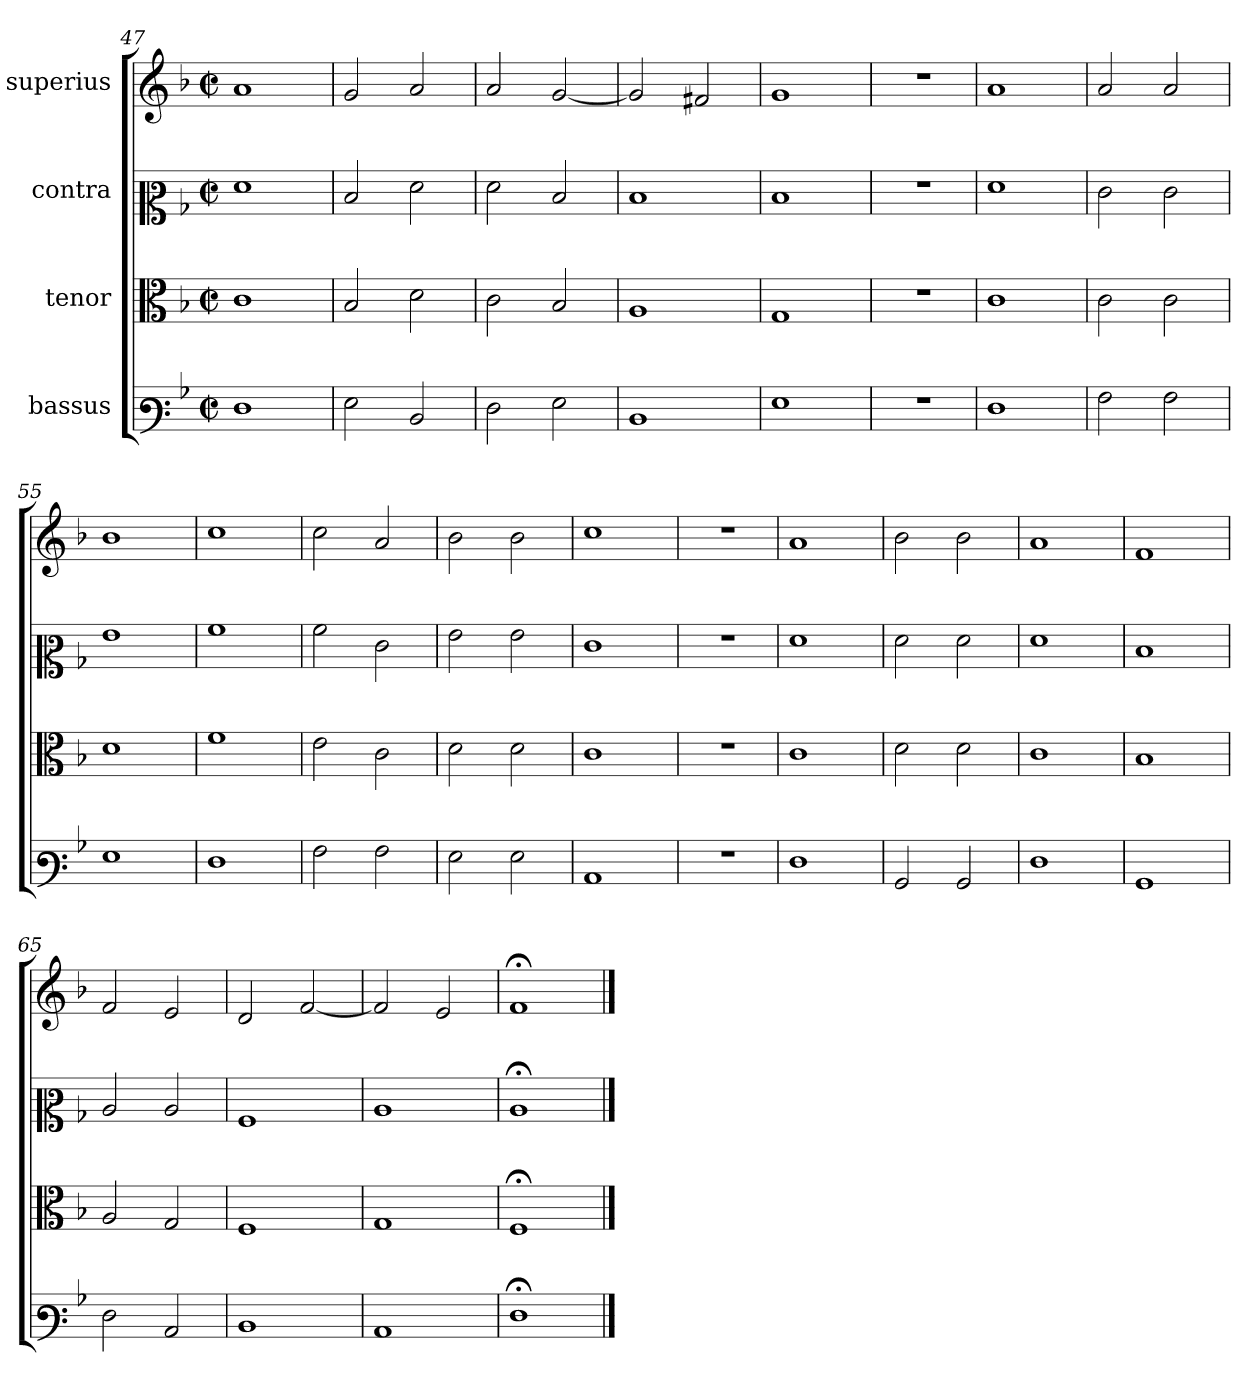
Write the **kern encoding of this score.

**kern	**kern	**kern	**kern
*part4	*part3	*part2	*part1
*staff4	*staff3	*staff2	*staff1
*I"bassus	*I"tenor	*I"contra	*I"superius
*clefF3	*clefC3	*clefC2	*clefG2
*k[b-]	*k[b-]	*k[b-]	*k[b-]
*M2/2	*M2/2	*M2/2	*M2/2
*met(c|)	*met(c|)	*met(c|)	*met(c|)
=47	=47	=47	=47
1F	1c	1f	1a
=48	=48	=48	=48
2G	2B-	2d	2g
2D	2d	2f	2a
=49	=49	=49	=49
2F	2c	2f	2a
2G	2B-	2d	[2g
=50	=50	=50	=50
1D	1A	1d	2g]
.	.	.	2f#X
=51	=51	=51	=51
1G	1G	1d	1g
=52	=52	=52	=52
1r	1r	1r	1r
=53	=53	=53	=53
1F	1c	1f	1a
=54	=54	=54	=54
2A	2c	2e	2a
2A	2c	2e	2a
=55	=55	=55	=55
1G	1d	1g	1b-
=56	=56	=56	=56
1F	1f	1a	1cc
=57	=57	=57	=57
2A	2e	2a	2cc
2A	2c	2e	2a
=58	=58	=58	=58
2G	2d	2g	2b-
2G	2d	2g	2b-
=59	=59	=59	=59
1C	1c	1e	1cc
=60	=60	=60	=60
1r	1r	1r	1r
=61	=61	=61	=61
1F	1c	1f	1a
=62	=62	=62	=62
2BB-	2d	2f	2b-
2BB-	2d	2f	2b-
=63	=63	=63	=63
1F	1c	1f	1a
=64	=64	=64	=64
1BB-	1B-	1d	1f
=65	=65	=65	=65
2F	2A	2c	2f
2C	2G	2c	2e
=66	=66	=66	=66
1D	1F	1A	2d
.	.	.	[2f
=67	=67	=67	=67
1C	1G	1c	2f]
.	.	.	2e
=68	=68	=68	=68
1F;	1F;	1c;	1f;
==	==	==	==
*-	*-	*-	*-
